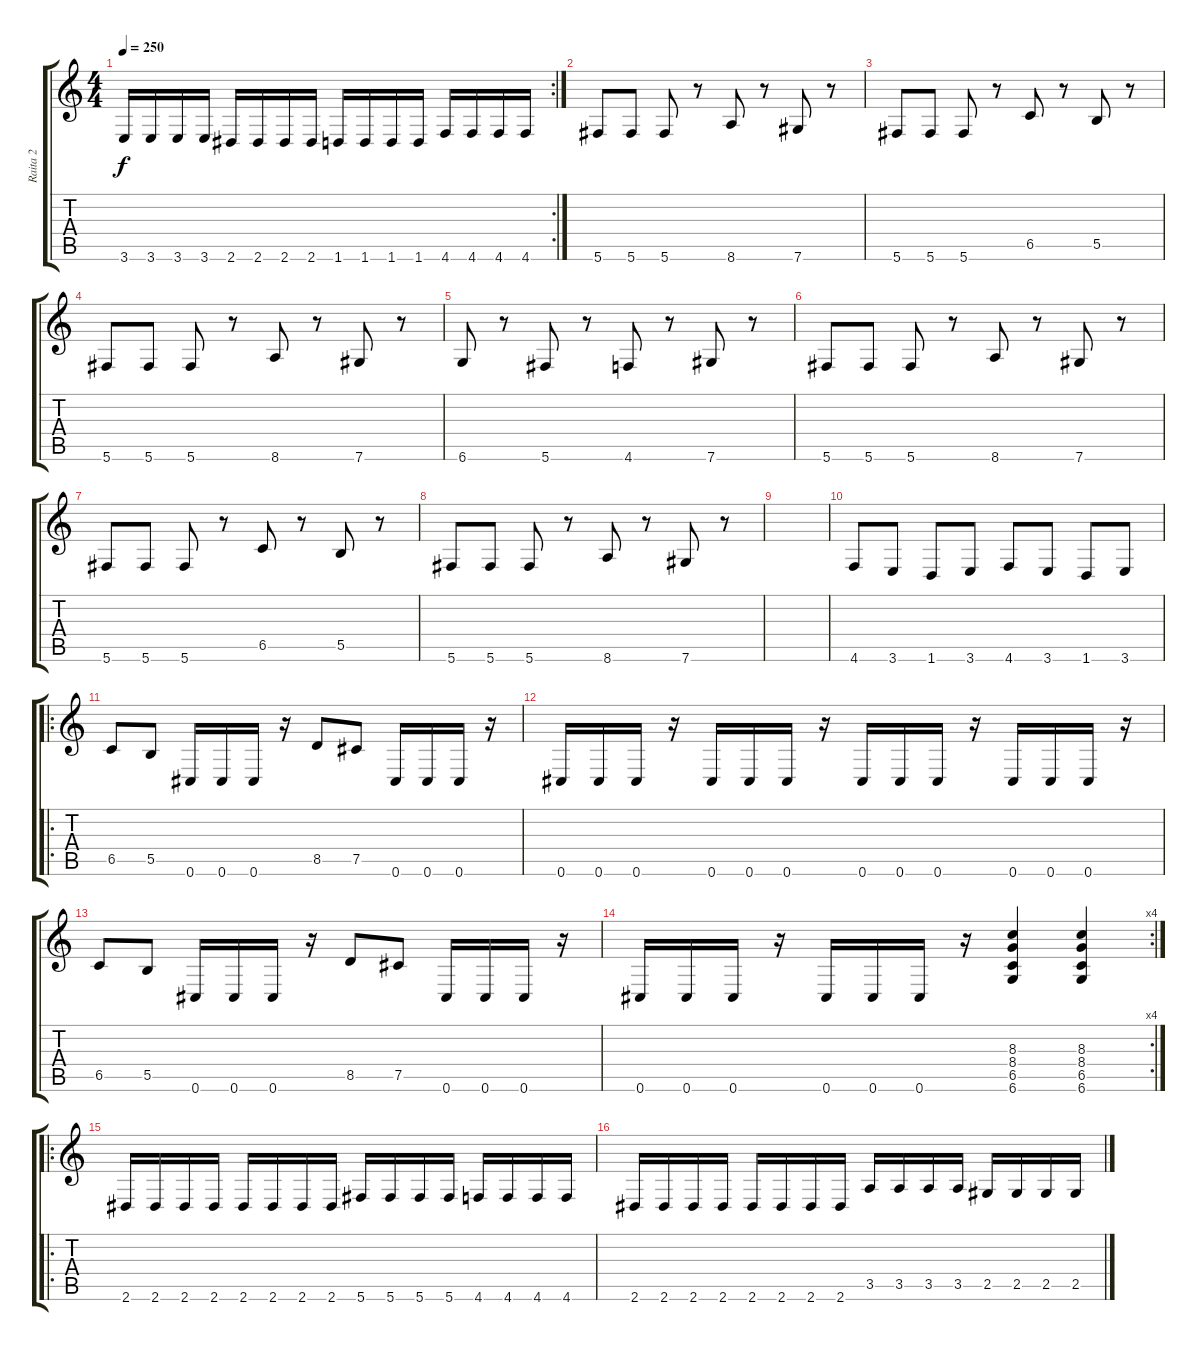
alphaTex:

\track ("Raita 2" "Raita 2") {instrument distortionguitar}
\staff {score tabs}
\tuning (Db4 Ab3 E3 B2 Gb2 Db2) {hide}
\rc 2
\ts (4 4)
\tempo 250
\clef g2
\ks c
3.6.16{dy f} 3.6.16 3.6.16 3.6.16 2.6.16 2.6.16 2.6.16 2.6.16 1.6.16 1.6.16 1.6.16 1.6.16 4.6.16 4.6.16 4.6.16 4.6.16 |
5.6.8 5.6.8 5.6.8 r.8 8.6.8 r.8 7.6.8 r.8 |
5.6.8 5.6.8 5.6.8 r.8 6.5.8 r.8 5.5.8 r.8 |
5.6.8 5.6.8 5.6.8 r.8 8.6.8 r.8 7.6.8 r.8 |
6.6.8 r.8 5.6.8 r.8 4.6.8 r.8 7.6.8 r.8 |
5.6.8 5.6.8 5.6.8 r.8 8.6.8 r.8 7.6.8 r.8 |
5.6.8 5.6.8 5.6.8 r.8 6.5.8 r.8 5.5.8 r.8 |
5.6.8 5.6.8 5.6.8 r.8 8.6.8 r.8 7.6.8 r.8 |
|
4.6.8 3.6.8 1.6.8 3.6.8 4.6.8 3.6.8 1.6.8 3.6.8 |
\ro
6.5.8 5.5.8 0.6.16 0.6.16 0.6.16 r.16 8.5.8 7.5.8 0.6.16 0.6.16 0.6.16 r.16 |
0.6.16 0.6.16 0.6.16 r.16 0.6.16 0.6.16 0.6.16 r.16 0.6.16 0.6.16 0.6.16 r.16 0.6.16 0.6.16 0.6.16 r.16 |
6.5.8 5.5.8 0.6.16 0.6.16 0.6.16 r.16 8.5.8 7.5.8 0.6.16 0.6.16 0.6.16 r.16 |
\rc 4
0.6.16 0.6.16 0.6.16 r.16 0.6.16 0.6.16 0.6.16 r.16 (8.3 8.4 6.5 6.6).4 (8.3 8.4 6.5 6.6).4 |
\ro
2.6.16 2.6.16 2.6.16 2.6.16 2.6.16 2.6.16 2.6.16 2.6.16 5.6.16 5.6.16 5.6.16 5.6.16 4.6.16 4.6.16 4.6.16 4.6.16 |
2.6.16 2.6.16 2.6.16 2.6.16 2.6.16 2.6.16 2.6.16 2.6.16 3.5.16 3.5.16 3.5.16 3.5.16 2.5.16 2.5.16 2.5.16 2.5.16
